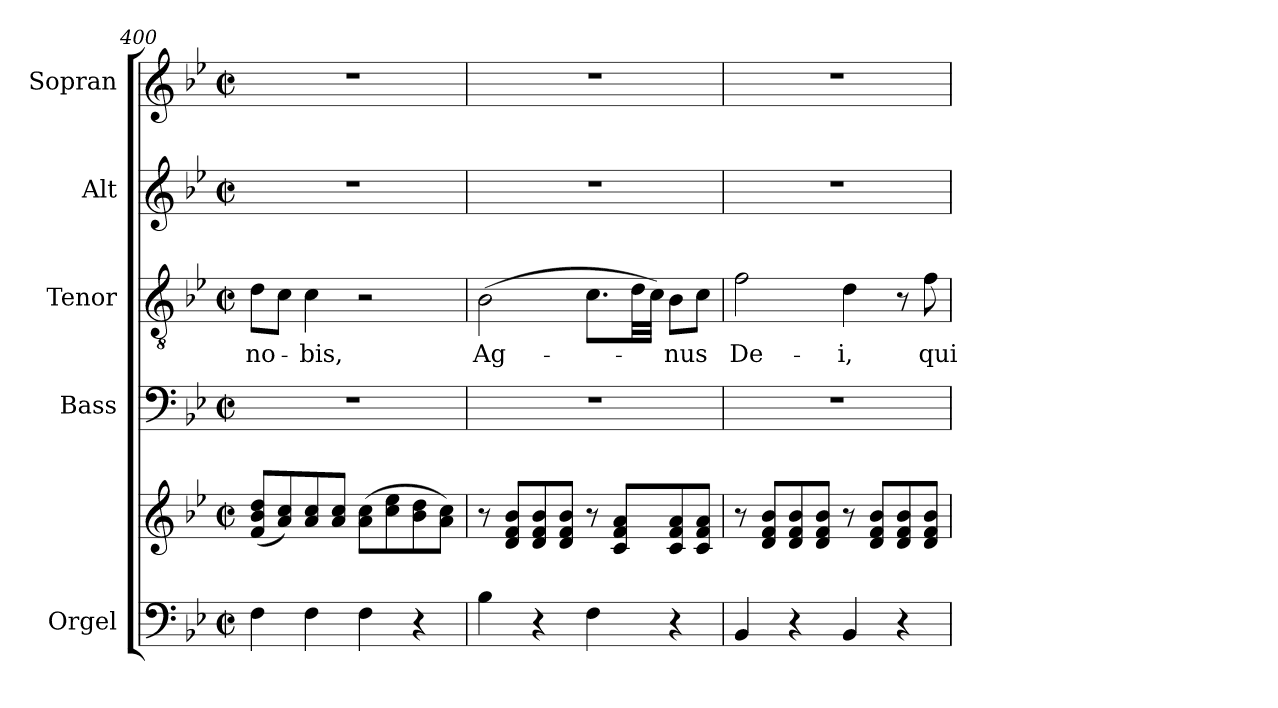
**kern	**kern	**kern	**kern	**text	**kern	**kern
*part5	*part5	*part4	*part3	*part3	*part2	*part1
*staff6	*staff5	*staff4	*staff3	*staff3	*staff2	*staff1
*I"Orgel	*	*I"Bass	*I"Tenor	*	*I"Alt	*I"Sopran
*I'Org.	*	*I'B.	*I'T.	*	*I'A.	*I'S.
*clefF4	*clefG2	*clefF4	*clefGv2	*	*clefG2	*clefG2
*k[b-e-]	*k[b-e-]	*k[b-e-]	*k[b-e-]	*	*k[b-e-]	*k[b-e-]
*B-:	*B-:	*B-:	*B-:	*	*B-:	*B-:
*M2/2	*M2/2	*M2/2	*M2/2	*	*M2/2	*M2/2
*met(c|)	*met(c|)	*met(c|)	*met(c|)	*	*met(c|)	*met(c|)
=400	=400	=400	=400	=400	=400	=400
!	!	!	!	!LO:LY:b	!	!
4F\	(<8f/ 8b-/ 8dd/L	1r	8d\L	no-	1r	1r
.	8a/ 8cc/)	.	8c\J	.	.	.
!	!	!	!	!LO:LY:b	!	!
4F\	8a/ 8cc/	.	4c\	-bis,	.	.
.	8a/ 8cc/J	.	.	.	.	.
4F\	(>8a\ 8cc\L	.	2r	.	.	.
.	8cc\ 8ee-\	.	.	.	.	.
4r	8b-\ 8dd\	.	.	.	.	.
.	8a\ 8cc\J)	.	.	.	.	.
=401	=401	=401	=401	=401	=401	=401
!	!	!	!	!LO:LY:b	!	!
4B-\	8r	1r	(>2B-\	Ag-	1r	1r
.	8d/ 8f/ 8b-/L	.	.	.	.	.
4r	8d/ 8f/ 8b-/	.	.	.	.	.
.	8d/ 8f/ 8b-/J	.	.	.	.	.
4F\	8r	.	8.c\L	.	.	.
.	8c/ 8f/ 8a/L	.	.	.	.	.
.	.	.	32d\LL	.	.	.
.	.	.	32c\JJJ)	.	.	.
!	!	!	!	!LO:LY:b	!	!
4r	8c/ 8f/ 8a/	.	8B-\L	-nus	.	.
.	8c/ 8f/ 8a/J	.	8c\J	.	.	.
=402	=402	=402	=402	=402	=402	=402
!	!	!	!	!LO:LY:b	!	!
4BB-/	8r	1r	2f\	De-	1r	1r
.	8d/ 8f/ 8b-/L	.	.	.	.	.
4r	8d/ 8f/ 8b-/	.	.	.	.	.
.	8d/ 8f/ 8b-/J	.	.	.	.	.
!	!	!	!	!LO:LY:b	!	!
4BB-/	8r	.	4d\	-i,	.	.
.	8d/ 8f/ 8b-/L	.	.	.	.	.
4r	8d/ 8f/ 8b-/	.	8r	.	.	.
!	!	!	!	!LO:LY:b	!	!
.	8d/ 8f/ 8b-/J	.	8f\	qui	.	.
=	=	=	=	=	=	=
*-	*-	*-	*-	*-	*-	*-
